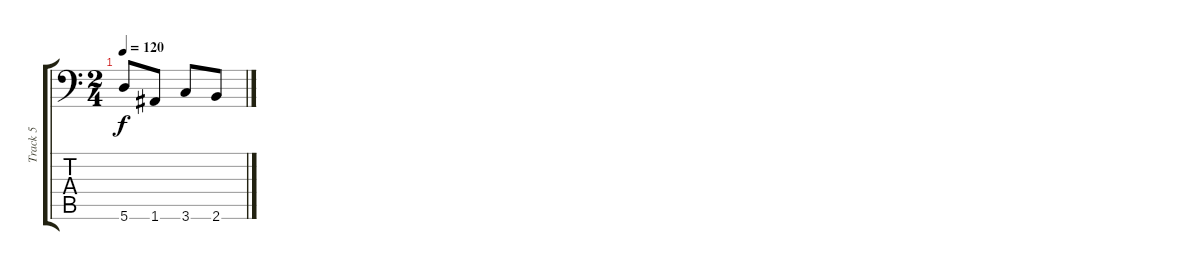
\track ("Track 5" "Track 5") {instrument distortionguitar}
\staff {score tabs}
\tuning (B3 Gb3 D3 A2 E2 A1) {hide}
\ts (2 4)
\tempo 120
\clef f4
\ks c
5.6.8{dy f} 1.6.8 3.6.8 2.6.8
